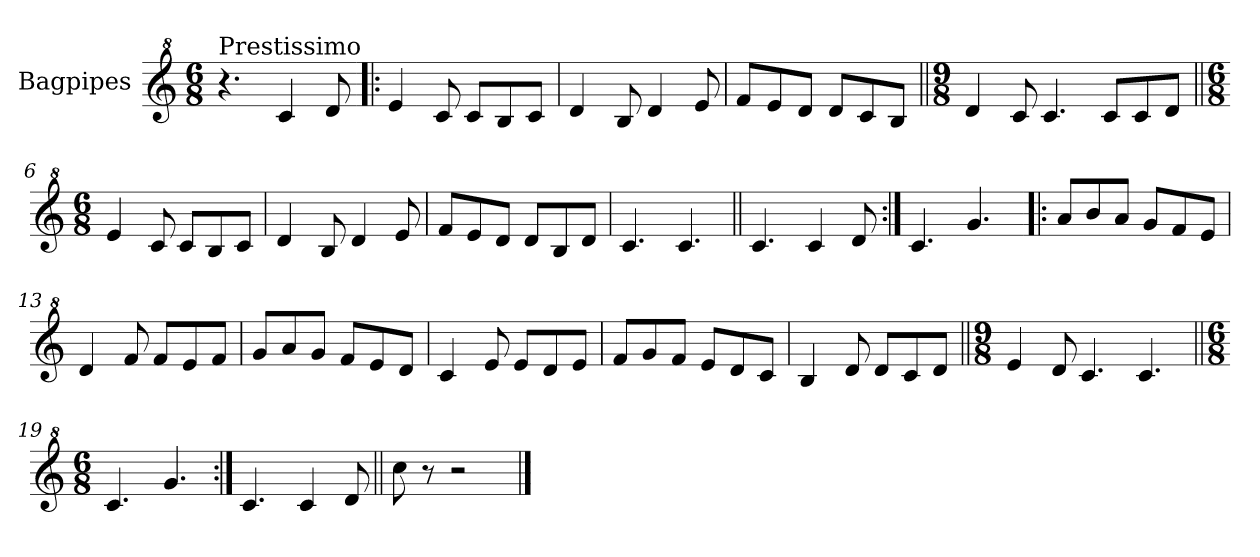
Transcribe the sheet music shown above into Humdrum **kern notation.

**kern
*part1
*staff1
*I"Bagpipes
*I'Bag
*clefG^2
*k[]
*C:
*M6/8
=1
!LO:TX:a:t=Prestissimo
4.r
4cc/
8dd/
=2!|:
4ee/
8cc/
8cc/L
8b/
8cc/J
=3
4dd/
8b/
4dd/
8ee/
=4
8ff/L
8ee/
8dd/J
8dd/L
8cc/
8b/J
=5||
*M9/8
4dd/
8cc/
4.cc/
8cc/L
8cc/
8dd/J
=6||
*M6/8
4ee/
8cc/
8cc/L
8b/
8cc/J
=7
4dd/
8b/
4dd/
8ee/
!!LO:LB:g=z
=8
8ff/L
8ee/
8dd/J
8dd/L
8b/
8dd/J
=9
4.cc/
4.cc/
=10||
4.cc/
4cc/
8dd/
=11:|!
4.cc/
4.gg/
=12!|:
8aa/L
8bb/
8aa/J
8gg/L
8ff/
8ee/J
=13
4dd/
8ff/
8ff/L
8ee/
8ff/J
=14
8gg/L
8aa/
8gg/J
8ff/L
8ee/
8dd/J
=15
4cc/
8ee/
8ee/L
8dd/
8ee/J
!!LO:LB:g=z
=16
8ff/L
8gg/
8ff/J
8ee/L
8dd/
8cc/J
=17
4b/
8dd/
8dd/L
8cc/
8dd/J
=18||
*M9/8
4ee/
8dd/
4.cc/
4.cc/
=19||
*M6/8
4.cc/
4.gg/
=20:|!
4.cc/
4cc/
8dd/
=21||
8ccc\
8r
2r
==
*-
